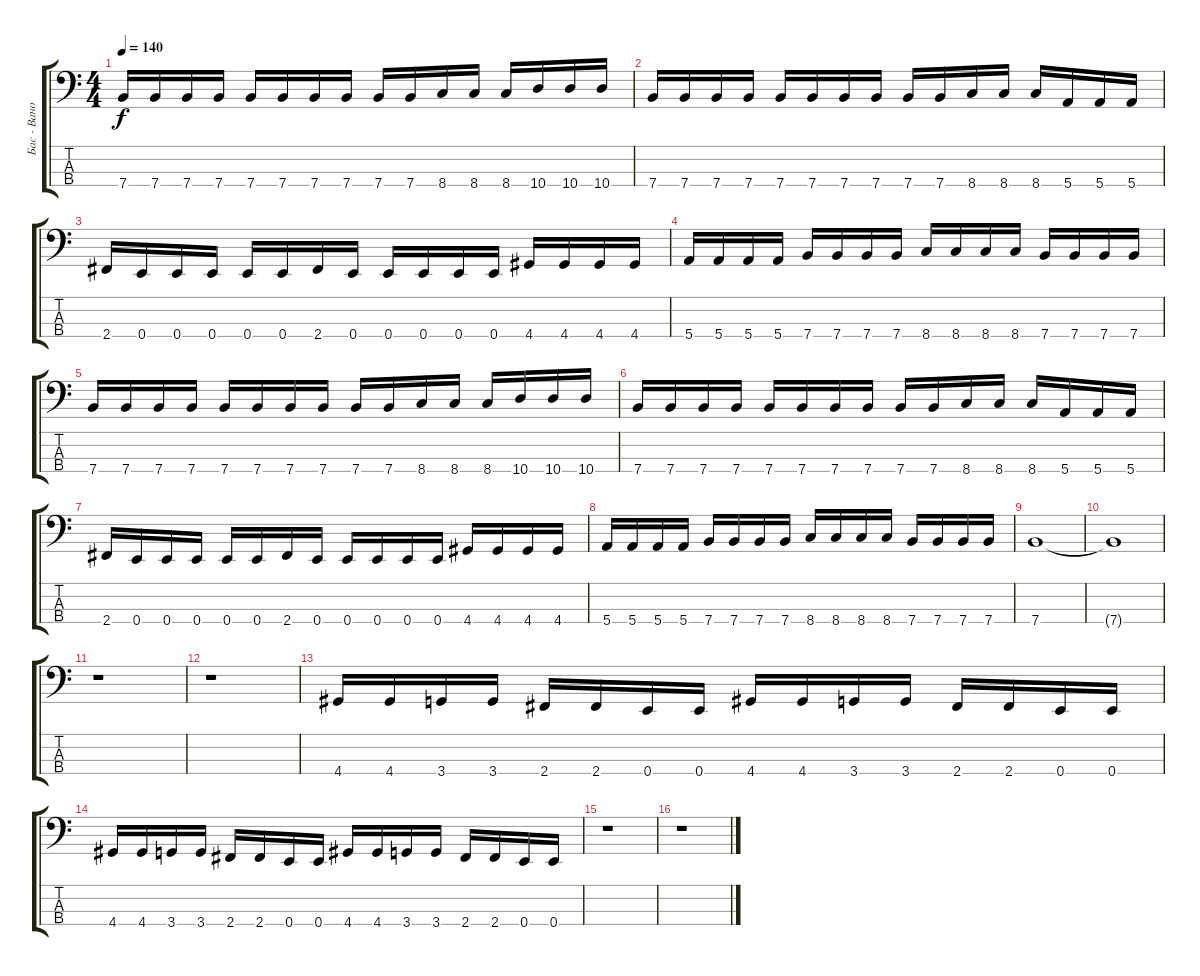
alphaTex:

\track ("Бас - Вано" "Бас - Вано") {instrument electricbassfinger}
\staff {score tabs}
\tuning (G2 D2 A1 E1) {hide}
\ts (4 4)
\tempo 140
\clef f4
\ks c
7.4.16{dy f instrument electricbassfinger} 7.4.16 7.4.16 7.4.16 7.4.16 7.4.16 7.4.16 7.4.16 7.4.16 7.4.16 8.4.16 8.4.16 8.4.16 10.4.16 10.4.16 10.4.16 |
7.4.16 7.4.16 7.4.16 7.4.16 7.4.16 7.4.16 7.4.16 7.4.16 7.4.16 7.4.16 8.4.16 8.4.16 8.4.16 5.4.16 5.4.16 5.4.16 |
2.4.16 0.4.16 0.4.16 0.4.16 0.4.16 0.4.16 2.4.16 0.4.16 0.4.16 0.4.16 0.4.16 0.4.16 4.4.16 4.4.16 4.4.16 4.4.16 |
5.4.16 5.4.16 5.4.16 5.4.16 7.4.16 7.4.16 7.4.16 7.4.16 8.4.16 8.4.16 8.4.16 8.4.16 7.4.16 7.4.16 7.4.16 7.4.16 |
7.4.16 7.4.16 7.4.16 7.4.16 7.4.16 7.4.16 7.4.16 7.4.16 7.4.16 7.4.16 8.4.16 8.4.16 8.4.16 10.4.16 10.4.16 10.4.16 |
7.4.16 7.4.16 7.4.16 7.4.16 7.4.16 7.4.16 7.4.16 7.4.16 7.4.16 7.4.16 8.4.16 8.4.16 8.4.16 5.4.16 5.4.16 5.4.16 |
2.4.16 0.4.16 0.4.16 0.4.16 0.4.16 0.4.16 2.4.16 0.4.16 0.4.16 0.4.16 0.4.16 0.4.16 4.4.16 4.4.16 4.4.16 4.4.16 |
5.4.16 5.4.16 5.4.16 5.4.16 7.4.16 7.4.16 7.4.16 7.4.16 8.4.16 8.4.16 8.4.16 8.4.16 7.4.16 7.4.16 7.4.16 7.4.16 |
7.4.1 |
7.4{t}.1 |
r.1 |
r.1 |
4.4.16 4.4.16 3.4.16 3.4.16 2.4.16 2.4.16 0.4.16 0.4.16 4.4.16 4.4.16 3.4.16 3.4.16 2.4.16 2.4.16 0.4.16 0.4.16 |
4.4.16 4.4.16 3.4.16 3.4.16 2.4.16 2.4.16 0.4.16 0.4.16 4.4.16 4.4.16 3.4.16 3.4.16 2.4.16 2.4.16 0.4.16 0.4.16 |
r.1 |
r.1
